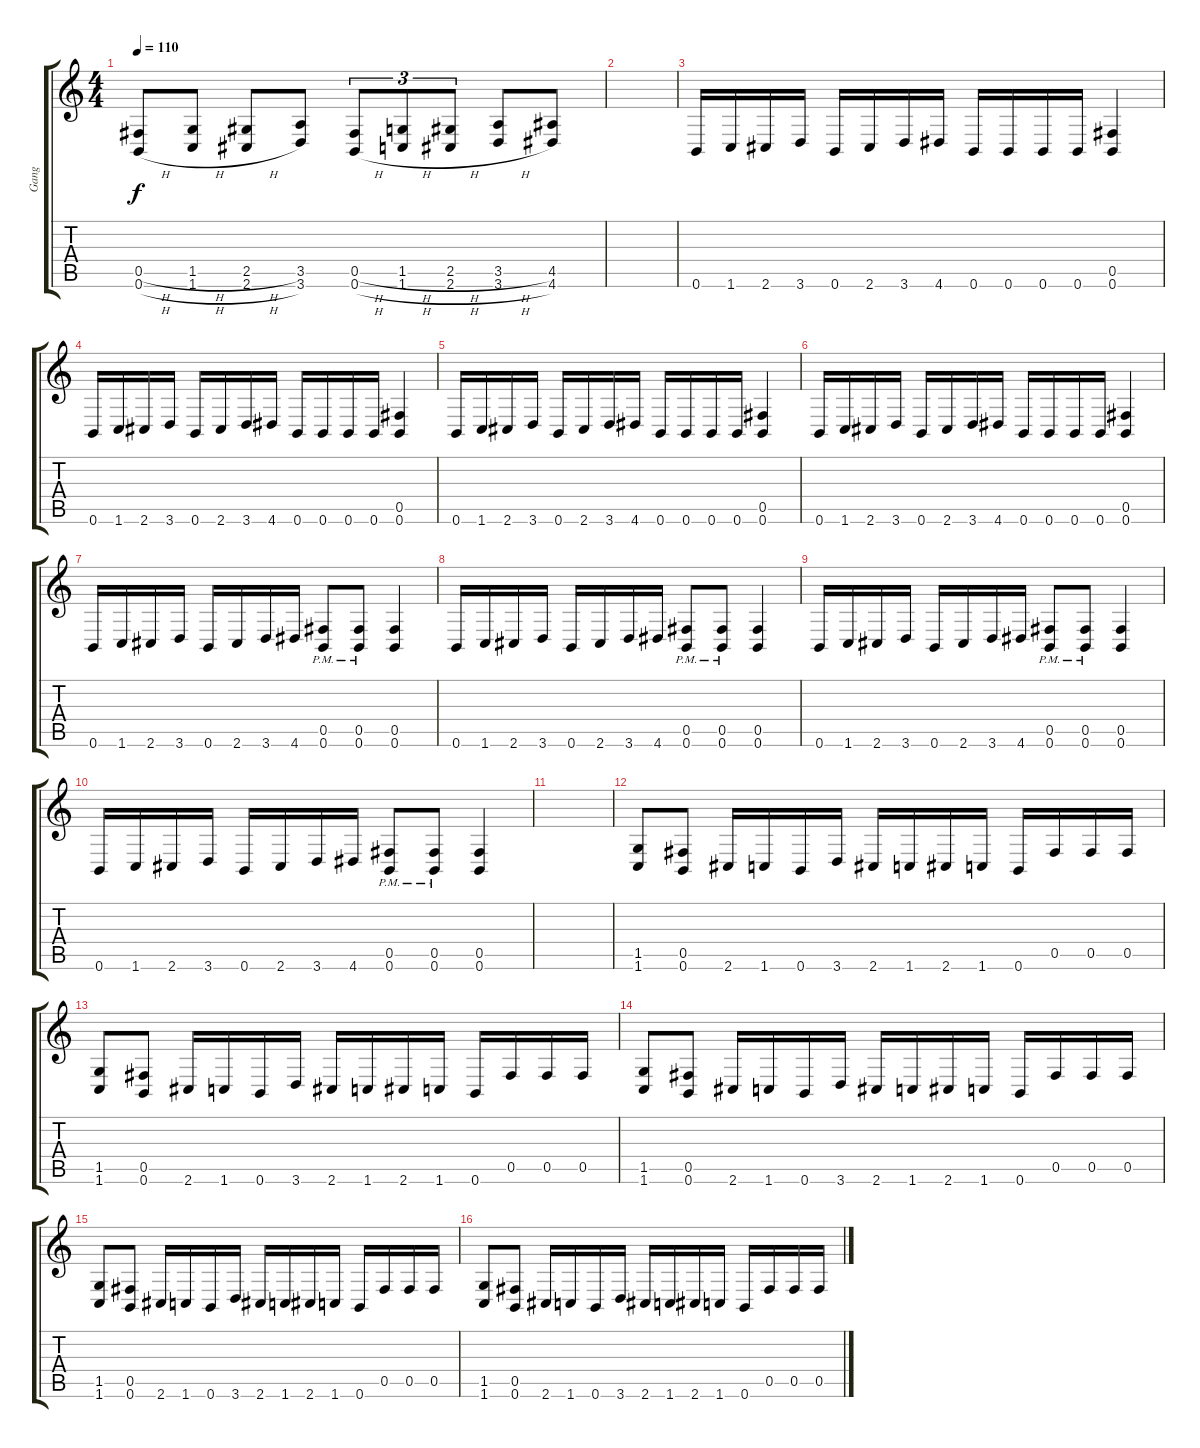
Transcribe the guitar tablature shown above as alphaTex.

\track ("Gang" "Gang") {instrument distortionguitar}
\staff {score tabs}
\tuning (Db4 Ab3 E3 B2 Gb2 B1) {hide}
\ts (4 4)
\tempo 110
\clef g2
\ks c
(0.5{h} 0.6{h}).8{dy f} (1.5{h} 1.6{h}).8 (2.5{h} 2.6{h}).8 (3.5 3.6).8 (0.5{h} 0.6{h}).8{tu (3 2)} (1.5{h} 1.6{h}).8{tu (3 2)} (2.5{h} 2.6{h}).8{tu (3 2)} (3.5{h} 3.6{h}).8 (4.5 4.6).8 |
|
0.6.16 1.6.16 2.6.16 3.6.16 0.6.16 2.6.16 3.6.16 4.6.16 0.6.16 0.6.16 0.6.16 0.6.16 (0.5 0.6).4 |
0.6.16 1.6.16 2.6.16 3.6.16 0.6.16 2.6.16 3.6.16 4.6.16 0.6.16 0.6.16 0.6.16 0.6.16 (0.5 0.6).4 |
0.6.16 1.6.16 2.6.16 3.6.16 0.6.16 2.6.16 3.6.16 4.6.16 0.6.16 0.6.16 0.6.16 0.6.16 (0.5 0.6).4 |
0.6.16 1.6.16 2.6.16 3.6.16 0.6.16 2.6.16 3.6.16 4.6.16 0.6.16 0.6.16 0.6.16 0.6.16 (0.5 0.6).4 |
0.6.16 1.6.16 2.6.16 3.6.16 0.6.16 2.6.16 3.6.16 4.6.16 (0.5{pm} 0.6).8 (0.5{pm} 0.6).8 (0.5 0.6).4 |
0.6.16 1.6.16 2.6.16 3.6.16 0.6.16 2.6.16 3.6.16 4.6.16 (0.5{pm} 0.6).8 (0.5{pm} 0.6).8 (0.5 0.6).4 |
0.6.16 1.6.16 2.6.16 3.6.16 0.6.16 2.6.16 3.6.16 4.6.16 (0.5{pm} 0.6).8 (0.5{pm} 0.6).8 (0.5 0.6).4 |
0.6.16 1.6.16 2.6.16 3.6.16 0.6.16 2.6.16 3.6.16 4.6.16 (0.5{pm} 0.6).8 (0.5{pm} 0.6).8 (0.5 0.6).4 |
|
(1.5 1.6).8 (0.5 0.6).8 2.6.16 1.6.16 0.6.16 3.6.16 2.6.16 1.6.16 2.6.16 1.6.16 0.6.16 0.5.16 0.5.16 0.5.16 |
(1.5 1.6).8 (0.5 0.6).8 2.6.16 1.6.16 0.6.16 3.6.16 2.6.16 1.6.16 2.6.16 1.6.16 0.6.16 0.5.16 0.5.16 0.5.16 |
(1.5 1.6).8 (0.5 0.6).8 2.6.16 1.6.16 0.6.16 3.6.16 2.6.16 1.6.16 2.6.16 1.6.16 0.6.16 0.5.16 0.5.16 0.5.16 |
(1.5 1.6).8 (0.5 0.6).8 2.6.16 1.6.16 0.6.16 3.6.16 2.6.16 1.6.16 2.6.16 1.6.16 0.6.16 0.5.16 0.5.16 0.5.16 |
(1.5 1.6).8 (0.5 0.6).8 2.6.16 1.6.16 0.6.16 3.6.16 2.6.16 1.6.16 2.6.16 1.6.16 0.6.16 0.5.16 0.5.16 0.5.16
